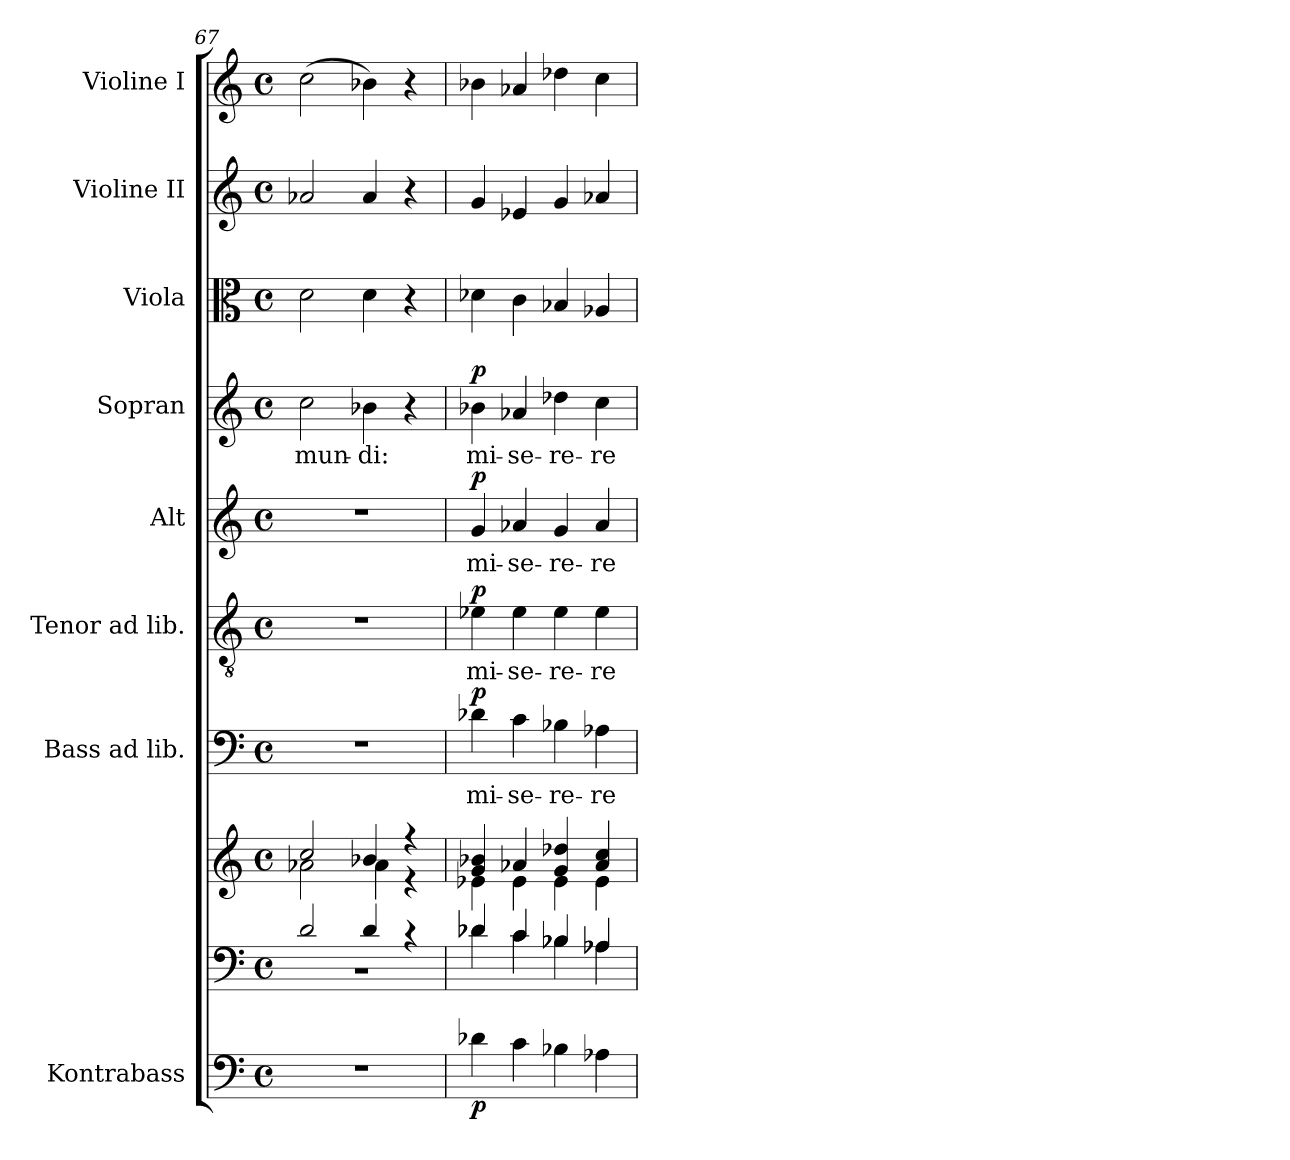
**kern	**dynam	**kern	**kern	**kern	**text	**dynam	**kern	**text	**dynam	**kern	**text	**dynam	**kern	**text	**dynam	**kern	**kern	**kern
*part9	*part9	*part8	*part8	*part7	*part7	*part7	*part6	*part6	*part6	*part5	*part5	*part5	*part4	*part4	*part4	*part3	*part2	*part1
*staff10	*staff10	*staff9	*staff8	*staff7	*staff7	*staff7	*staff6	*staff6	*staff6	*staff5	*staff5	*staff5	*staff4	*staff4	*staff4	*staff3	*staff2	*staff1
*I"Kontrabass	*	*	*	*I"Bass ad lib.	*	*	*I"Tenor ad lib.	*	*	*I"Alt	*	*	*I"Sopran	*	*	*I"Viola	*I"Violine II	*I"Violine I
*I'Kb.	*	*	*	*I'B.	*	*	*I'T.	*	*	*I'A.	*	*	*I'S.	*	*	*I'Vla.	*I'Vl. II	*I'Vl. I
*clefF4	*	*clefF4	*clefG2	*clefF4	*	*	*clefGv2	*	*	*clefG2	*	*	*clefG2	*	*	*clefC3	*clefG2	*clefG2
*ITrd7c12	*	*	*	*	*	*	*	*	*	*	*	*	*	*	*	*	*	*
*k[]	*	*k[]	*k[]	*k[]	*	*	*k[]	*	*	*k[]	*	*	*k[]	*	*	*k[]	*k[]	*k[]
*C:	*	*C:	*C:	*C:	*	*	*C:	*	*	*C:	*	*	*C:	*	*	*C:	*C:	*C:
*M4/4	*	*M4/4	*M4/4	*M4/4	*	*	*M4/4	*	*	*M4/4	*	*	*M4/4	*	*	*M4/4	*M4/4	*M4/4
*met(c)	*	*met(c)	*met(c)	*met(c)	*	*	*met(c)	*	*	*met(c)	*	*	*met(c)	*	*	*met(c)	*met(c)	*met(c)
=67	=67	=67	=67	=67	=67	=67	=67	=67	=67	=67	=67	=67	=67	=67	=67	=67	=67	=67
*	*	*^	*^	*	*	*	*	*	*	*	*	*	*	*	*	*	*	*
!	!	!	!	!	!	!	!	!	!	!	!	!	!	!	!	!LO:LY:b	!	!	!	!
1r	.	2d/	1r	2cc/	2a-X\	1r	.	.	1r	.	.	1r	.	.	2cc\	mun-	.	2d\	2a-X/	(>2cc\
!	!	!	!	!	!	!	!	!	!	!	!	!	!	!	!	!LO:LY:b	!	!	!	!
.	.	4d/	.	4b-X/	4a-\	.	.	.	.	.	.	.	.	.	4b-X\	-di:	.	4d\	4a-/	4b-X\)
.	.	4rc	.	4r	4r	.	.	.	.	.	.	.	.	.	4r	.	.	4r	4r	4r
=68	=68	=68	=68	=68	=68	=68	=68	=68	=68	=68	=68	=68	=68	=68	=68	=68	=68	=68	=68	=68
!	!LO:DY:b	!	!	!	!	!	!LO:LY:b	!LO:DY:a	!	!LO:LY:b	!LO:DY:a	!	!LO:LY:b	!LO:DY:a	!	!LO:LY:b	!LO:DY:a	!	!	!
4D-X\	p	4d-X/	4d-\	4g/ 4b-X/	4e-X\	4d-X\	mi-	p	4e-X\	mi-	p	4g/	mi-	p	4b-X\	mi-	p	4d-X\	4g/	4b-X\
!	!	!	!	!	!	!	!LO:LY:b	!	!	!LO:LY:b	!	!	!LO:LY:b	!	!	!LO:LY:b	!	!	!	!
4C\	.	4c/	4c\	4a-X/	4e-\	4c\	-se-	.	4e-\	-se-	.	4a-X/	-se-	.	4a-X/	-se-	.	4c\	4e-X/	4a-X/
!	!	!	!	!	!	!	!LO:LY:b	!	!	!LO:LY:b	!	!	!LO:LY:b	!	!	!LO:LY:b	!	!	!	!
4BB-X\	.	4B-X/	4B-\	4g/ 4dd-X/	4e-\	4B-X\	-re-	.	4e-\	-re-	.	4g/	-re-	.	4dd-X\	-re-	.	4B-X/	4g/	4dd-X\
!	!	!	!	!	!	!	!LO:LY:b	!	!	!LO:LY:b	!	!	!LO:LY:b	!	!	!LO:LY:b	!	!	!	!
4AA-X\	.	4A-X/	4A-\	4a-/ 4cc/	4e-\	4A-X\	-re	.	4e-\	-re	.	4a-/	-re	.	4cc\	-re	.	4A-X/	4a-X/	4cc\
*	*	*v	*v	*	*	*	*	*	*	*	*	*	*	*	*	*	*	*	*	*
*	*	*	*v	*v	*	*	*	*	*	*	*	*	*	*	*	*	*	*	*
=	=	=	=	=	=	=	=	=	=	=	=	=	=	=	=	=	=	=
*-	*-	*-	*-	*-	*-	*-	*-	*-	*-	*-	*-	*-	*-	*-	*-	*-	*-	*-
